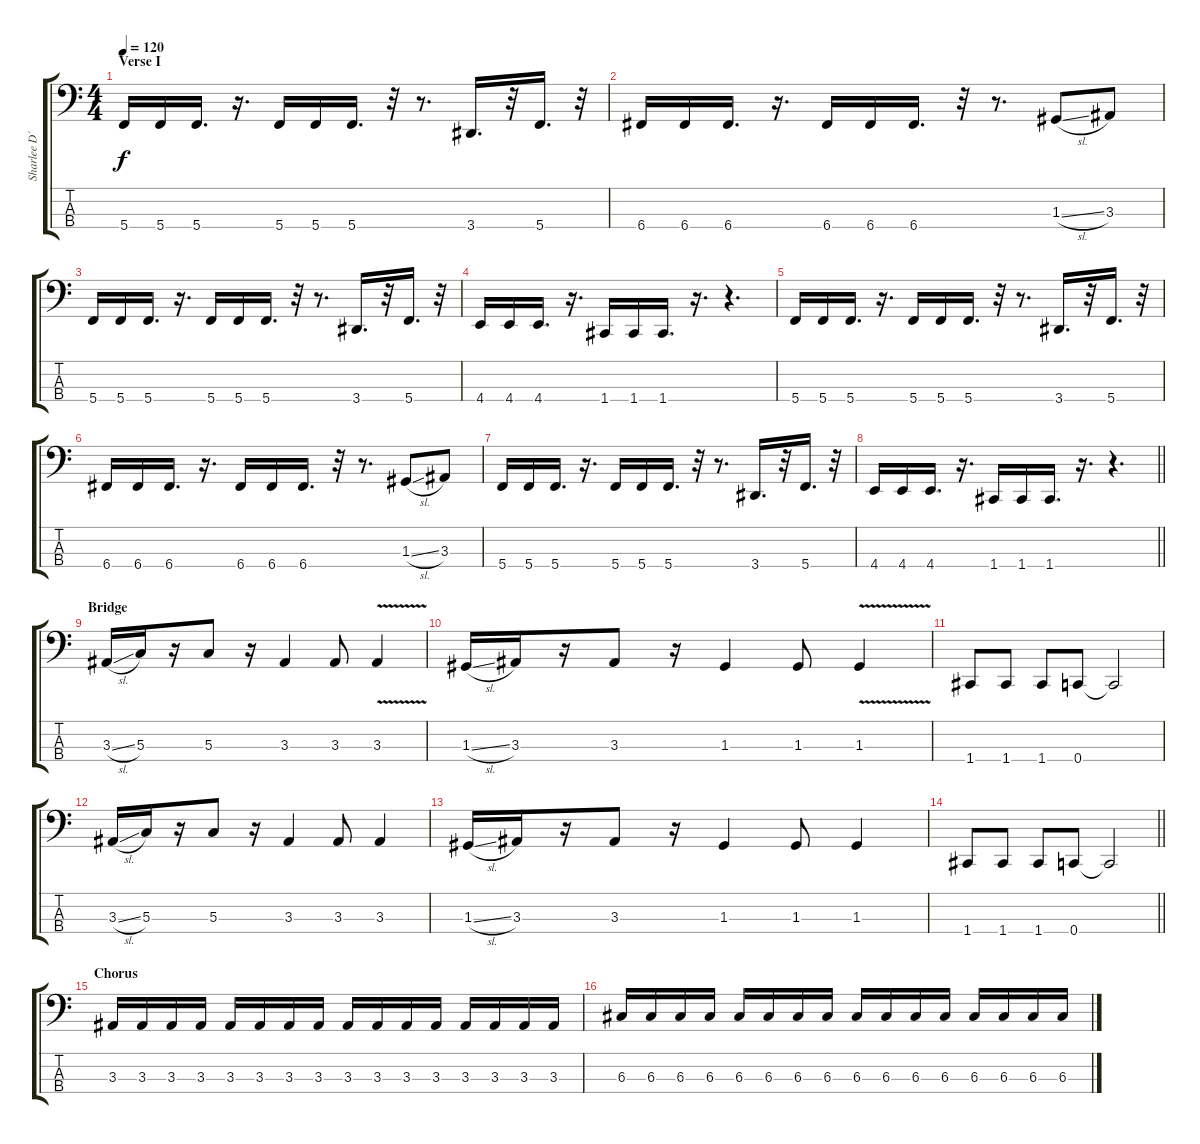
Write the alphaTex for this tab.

\track ("Sharlee D´Angelow (Bass)" "Sharlee D´") {instrument electricbasspick}
\staff {score tabs}
\tuning (F2 C2 G1 C1) {hide}
\ts (4 4)
\section ("" "Verse I")
\tempo 120
\clef f4
\ks c
5.4.16{dy f} 5.4.16 5.4.16{d} r.16{d} 5.4.16 5.4.16 5.4.16{d} r.32 r.8{d} 3.4.16{d} r.32 5.4.16{d} r.32 |
6.4.16 6.4.16 6.4.16{d} r.16{d} 6.4.16 6.4.16 6.4.16{d} r.32 r.8{d} 1.3{sl}.8 3.3.8 |
5.4.16 5.4.16 5.4.16{d} r.16{d} 5.4.16 5.4.16 5.4.16{d} r.32 r.8{d} 3.4.16{d} r.32 5.4.16{d} r.32 |
4.4.16 4.4.16 4.4.16{d} r.16{d} 1.4.16 1.4.16 1.4.16{d} r.16{d} r.4{d} |
5.4.16 5.4.16 5.4.16{d} r.16{d} 5.4.16 5.4.16 5.4.16{d} r.32 r.8{d} 3.4.16{d} r.32 5.4.16{d} r.32 |
6.4.16 6.4.16 6.4.16{d} r.16{d} 6.4.16 6.4.16 6.4.16{d} r.32 r.8{d} 1.3{sl}.8 3.3.8 |
5.4.16 5.4.16 5.4.16{d} r.16{d} 5.4.16 5.4.16 5.4.16{d} r.32 r.8{d} 3.4.16{d} r.32 5.4.16{d} r.32 |
\barLineRight lightlight
4.4.16 4.4.16 4.4.16{d} r.16{d} 1.4.16 1.4.16 1.4.16{d} r.16{d} r.4{d} |
\section ("" "Bridge")
3.3{sl}.16 5.3.16 r.16 5.3.8 r.16 3.3.4 3.3.8 3.3{v}.4 |
1.3{sl}.16 3.3.16 r.16 3.3.8 r.16 1.3.4 1.3.8 1.3{v}.4 |
1.4.8 1.4.8 1.4.8 0.4.8 0.4{t}.2 |
3.3{sl}.16 5.3.16 r.16 5.3.8 r.16 3.3.4 3.3.8 3.3.4 |
1.3{sl}.16 3.3.16 r.16 3.3.8 r.16 1.3.4 1.3.8 1.3.4 |
\barLineRight lightlight
1.4.8 1.4.8 1.4.8 0.4.8 0.4{t}.2 |
\section ("" "Chorus")
3.3.16{volume 16 balance 8 instrument electricbasspick} 3.3.16 3.3.16 3.3.16 3.3.16 3.3.16 3.3.16 3.3.16 3.3.16 3.3.16 3.3.16 3.3.16 3.3.16 3.3.16 3.3.16 3.3.16 |
6.3.16 6.3.16 6.3.16 6.3.16 6.3.16 6.3.16 6.3.16 6.3.16 6.3.16 6.3.16 6.3.16 6.3.16 6.3.16 6.3.16 6.3.16 6.3.16
